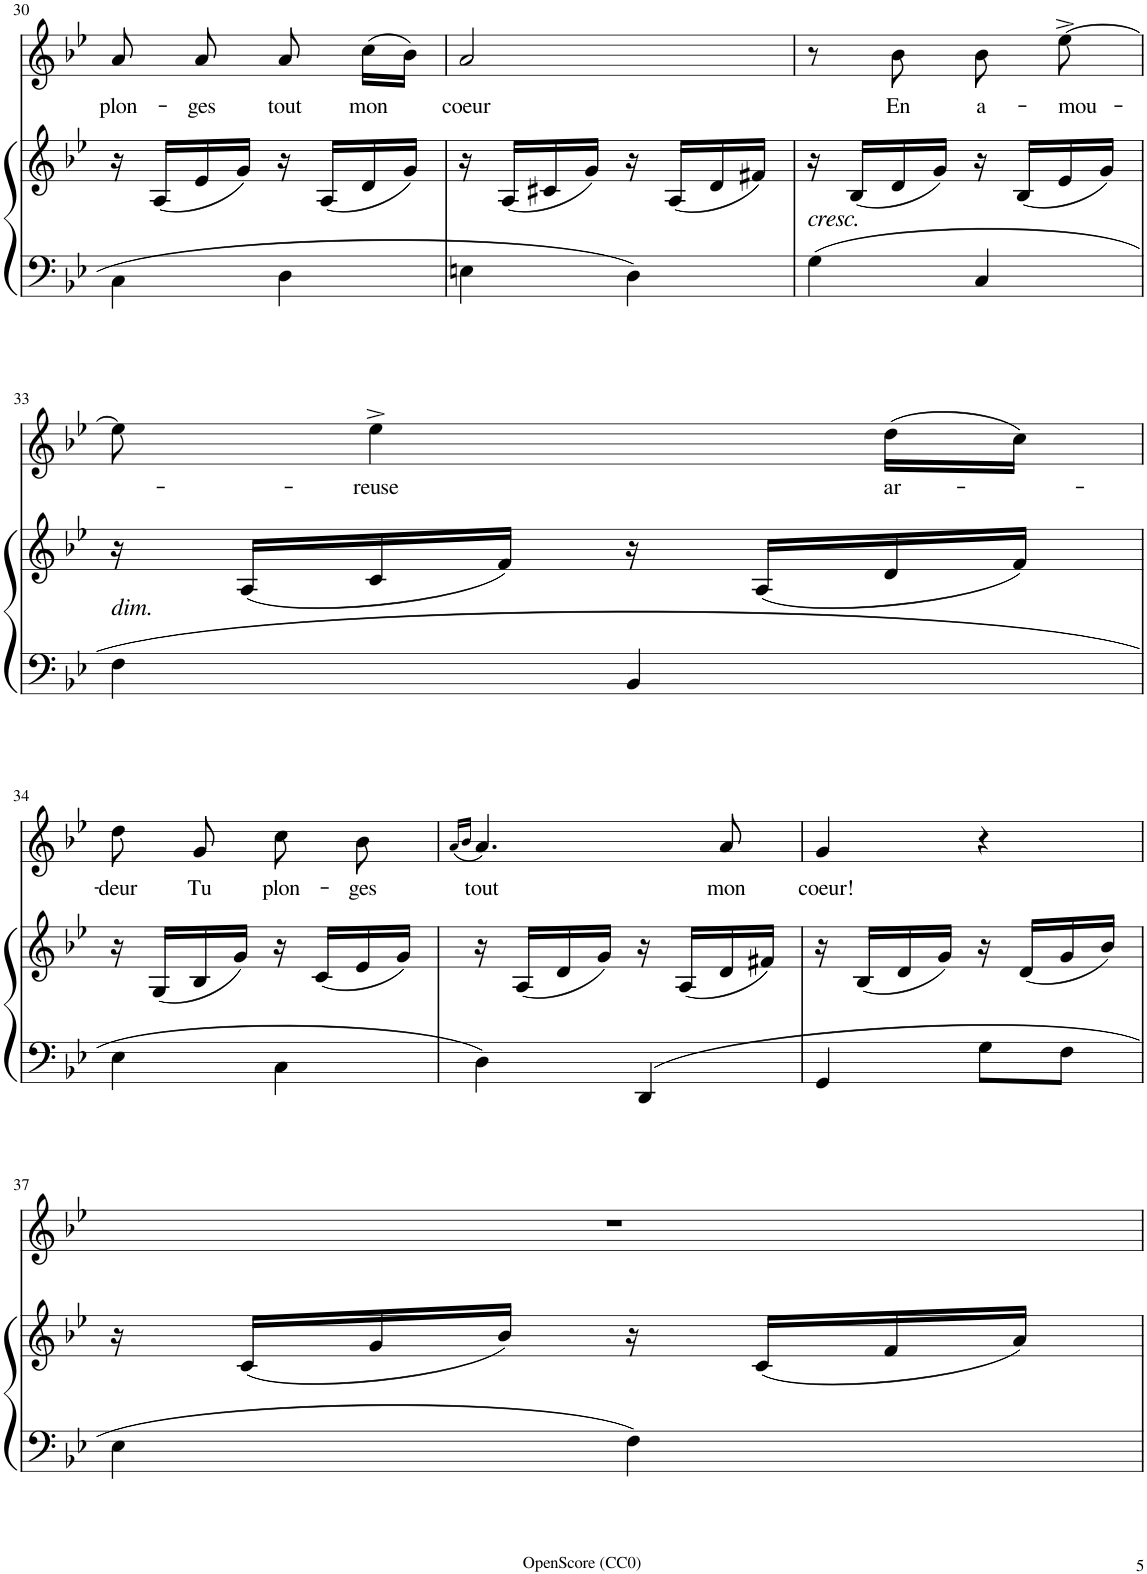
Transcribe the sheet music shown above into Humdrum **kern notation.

**kern	**kern	**kern	**text
*part2	*part2	*part1	*part1
*staff3	*staff2	*staff1	*staff1
*I"Piano	*	*I"Voice	*
*I'Pno	*	*	*
!!LO:PB:g=z
*clefF4	*clefG2	*clefG2	*
*k[b-e-]	*k[b-e-]	*k[b-e-]	*
*M2/4	*M2/4	*M2/4	*
=30	=30	=30	=30
!	!	!	!LO:LY:b
4C\	16r	8a/	plon-
.	(16A/LL	.	.
!	!	!	!LO:LY:b
.	16e-/	8a/	-ges
.	16g/JJ)	.	.
!	!	!	!LO:LY:b
4D\	16r	8a/	tout
.	(16A/LL	.	.
!	!	!	!LO:LY:b
.	16d/	(16cc\LL	mon
.	16g/JJ)	16b-\JJ)	.
=31	=31	=31	=31
!	!	!	!LO:LY:b
4En\	16r	2a/	coeur
.	(16A/LL	.	.
.	16c#X/	.	.
.	16g/JJ)	.	.
4D\	16r	.	.
.	(16A/LL	.	.
.	16d/	.	.
.	16f#X/JJ)	.	.
=32	=32	=32	=32
!	!LO:TX:b:i:t=cresc.	!	!
4G\	16r	8r	.
.	(16B-/LL	.	.
!	!	!	!LO:LY:b
.	16d/	8b-\	En
.	16g/JJ)	.	.
!	!	!	!LO:LY:b
4C/	16r	8b-\	a-
.	(16B-/LL	.	.
!	!	!	!LO:LY:b
.	16e-/	[8ee-^\	-mou-
.	16g/JJ)	.	.
!!LO:LB:g=z
=33	=33	=33	=33
!	!LO:TX:b:i:t=dim.	!	!
4F\	16r	8ee-\]	.
.	(16A/LL	.	.
!	!	!	!LO:LY:b
.	16c/	4ee-^\	-reuse
.	16f/JJ)	.	.
4BB-/	16r	.	.
.	(16A/LL	.	.
!	!	!	!LO:LY:b
.	16d/	(16dd\LL	ar-
.	16f/JJ)	16cc\JJ)	.
!!LO:LB:g=z
=34	=34	=34	=34
!	!	!	!LO:LY:b
4E-\	16r	8dd\	-deur
.	(16G/LL	.	.
!	!	!	!LO:LY:b
.	16B-/	8g/	Tu
.	16g/JJ)	.	.
!	!	!	!LO:LY:b
4C\	16r	8cc\	plon-
.	(16c/LL	.	.
!	!	!	!LO:LY:b
.	16e-/	8b-\	-ges
.	16g/JJ)	.	.
=35	=35	=35	=35
.	.	(16qa/LL	.
.	.	16qb-/JJ	.
!	!	!	!LO:LY:b
4D\	16r	4.a/)	tout
.	(16A/LL	.	.
.	16d/	.	.
.	16g/JJ)	.	.
4DD/	16r	.	.
.	(16A/LL	.	.
!	!	!	!LO:LY:b
.	16d/	8a/	mon
.	16f#X/JJ)	.	.
=36	=36	=36	=36
!	!	!	!LO:LY:b
4GG/	16r	4g/	coeur!
.	(16B-/LL	.	.
.	16d/	.	.
.	16g/JJ)	.	.
8G\L	16r	4r	.
.	(16d/LL	.	.
8F\J	16g/	.	.
.	16b-/JJ)	.	.
!!LO:LB:g=z
=37	=37	=37	=37
4E-\	16r	2r	.
.	(16c/LL	.	.
.	16g/	.	.
.	16b-/JJ)	.	.
4F\	16r	.	.
.	(16c/LL	.	.
.	16f/	.	.
.	16a/JJ)	.	.
=	=	=	=
*-	*-	*-	*-
